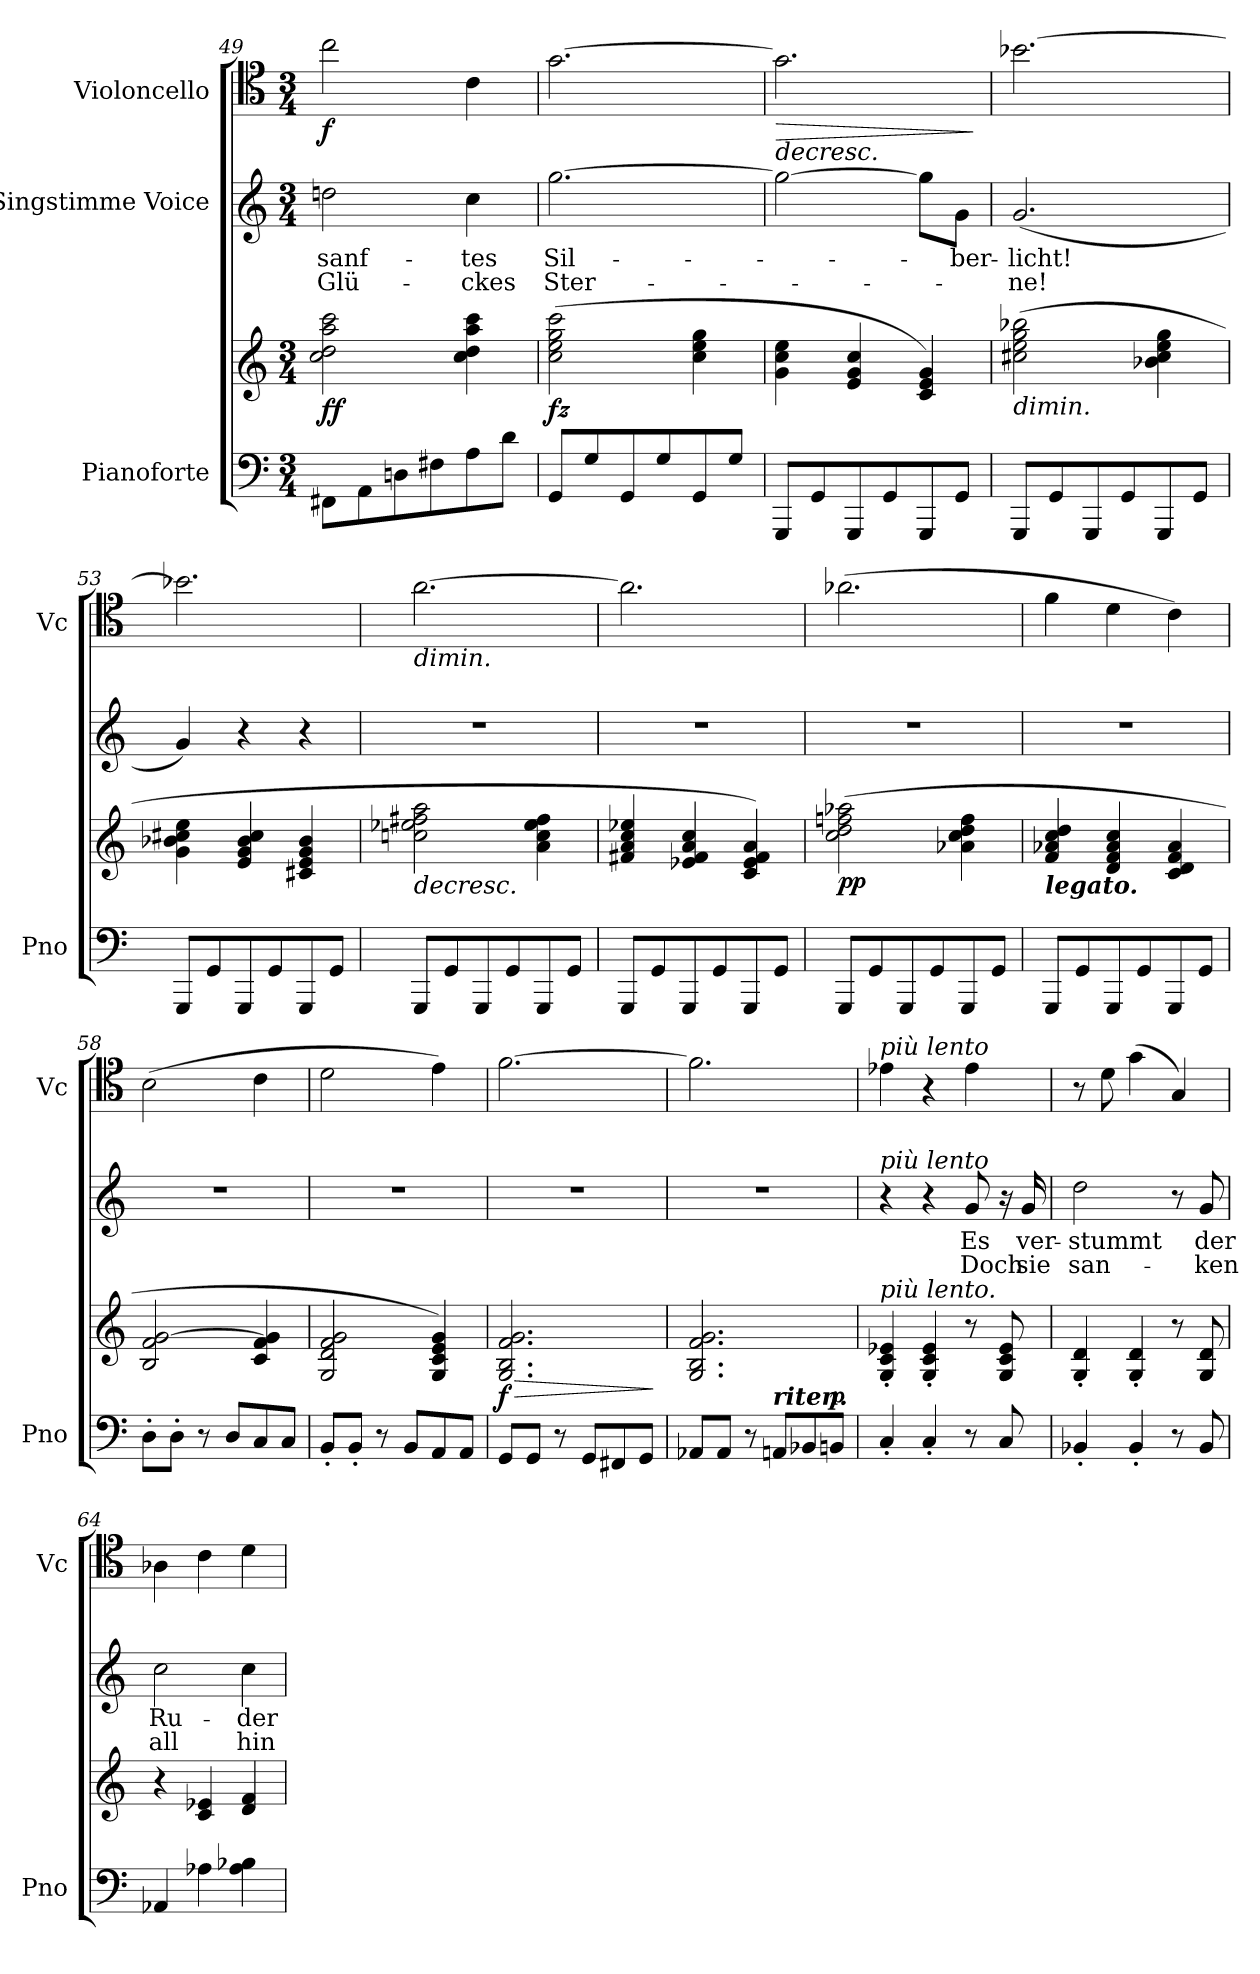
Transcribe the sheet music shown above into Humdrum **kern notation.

**kern	**kern	**dynam	**kern	**text	**text	**kern	**dynam
*part3	*part3	*part3	*part2	*part2	*part2	*part1	*part1
*staff4	*staff3	*staff3/4	*staff2	*staff2	*staff2	*staff1	*staff1
*I"Pianoforte	*	*	*I"Singstimme Voice	*	*	*I"Violoncello	*
*I'Pno	*	*	*	*	*	*I'Vc	*
*clefF4	*clefG2	*	*clefG2	*	*	*clefC4	*
*k[]	*k[]	*	*k[]	*	*	*k[]	*
*M3/4	*M3/4	*	*M3/4	*	*	*M3/4	*
=49	=49	=49	=49	=49	=49	=49	=49
!	!	!LO:DY:b	!	!	!	!	!LO:DY:b
8FF#X\L	2cc\ 2dd\ 2aa\ 2ccc\	ff	2ddn\	sanf-	Glü-	2cc\	f
8AA\	.	.	.	.	.	.	.
8Dn\	.	.	.	.	.	.	.
8F#X\	.	.	.	.	.	.	.
8A\	4cc\ 4dd\ 4aa\ 4ccc\	.	4cc\	-tes	-ckes	4c\	.
8d\J	.	.	.	.	.	.	.
=50	=50	=50	=50	=50	=50	=50	=50
!	!	!LO:DY:b	!	!	!	!	!
8GG/L	(2cc\ 2ee\ 2gg\ 2ccc\	fz	[2.gg\	Sil-	Ster-	[2.g\	.
8G/	.	.	.	.	.	.	.
8GG/	.	.	.	.	.	.	.
8G/	.	.	.	.	.	.	.
8GG/	4cc\ 4ee\ 4gg\	.	.	.	.	.	.
8G/J	.	.	.	.	.	.	.
=51	=51	=51	=51	=51	=51	=51	=51
!	!	!	!	!	!	!LO:TX:b:i:t=decresc.	!
!	!	!	!	!	!	!	!LO:HP:b
8GGG/L	4g\ 4cc\ 4ee\	.	2gg\_	.	.	2.g\]	>
8GG/	.	.	.	.	.	.	.
8GGG/	4e/ 4g/ 4cc/	.	.	.	.	.	.
8GG/	.	.	.	.	.	.	.
8GGG/	4c/ 4e/ 4g/)	.	8gg\L]	.	.	.	.
8GG/J	.	.	8g\J	-ber-	.	.	.
.	.	.	.	.	.	.	]
=52	=52	=52	=52	=52	=52	=52	=52
!	!LO:TX:b:i:t=dimin.	!	!	!	!	!	!
8GGG/L	(2cc#X\ 2ee\ 2gg\ 2bb-X\	.	(2.g/	-licht!	-ne!	[2.b-X\	.
8GG/	.	.	.	.	.	.	.
8GGG/	.	.	.	.	.	.	.
8GG/	.	.	.	.	.	.	.
8GGG/	4b-X\ 4cc#\ 4ee\ 4gg\	.	.	.	.	.	.
8GG/J	.	.	.	.	.	.	.
=53	=53	=53	=53	=53	=53	=53	=53
8GGG/L	4g\ 4b-X\ 4cc#X\ 4ee\	.	4g/)	.	.	2.b-X\]	.
8GG/	.	.	.	.	.	.	.
8GGG/	4e/ 4g/ 4b-/ 4cc#/	.	4r	.	.	.	.
8GG/	.	.	.	.	.	.	.
8GGG/	4c#X/ 4e/ 4g/ 4b-/	.	4r	.	.	.	.
8GG/J	.	.	.	.	.	.	.
=54	=54	=54	=54	=54	=54	=54	=54
!	!	!	!	!	!	!LO:TX:b:i:t=dimin.	!
!	!LO:TX:b:i:t=decresc.	!	!	!	!	!	!
8GGG/L	2ccn\ 2ee-X\ 2ff#X\ 2aa\	.	2.r	.	.	[2.a\	.
8GG/	.	.	.	.	.	.	.
8GGG/	.	.	.	.	.	.	.
8GG/	.	.	.	.	.	.	.
8GGG/	4a\ 4cc\ 4ee-\ 4ff#\	.	.	.	.	.	.
8GG/J	.	.	.	.	.	.	.
=55	=55	=55	=55	=55	=55	=55	=55
8GGG/L	4f#X/ 4a/ 4cc/ 4ee-X/	.	2.r	.	.	2.a\]	.
8GG/	.	.	.	.	.	.	.
8GGG/	4e-X/ 4f#/ 4a/ 4cc/	.	.	.	.	.	.
8GG/	.	.	.	.	.	.	.
8GGG/	4c/ 4e-/ 4f#/ 4a/)	.	.	.	.	.	.
8GG/J	.	.	.	.	.	.	.
=56	=56	=56	=56	=56	=56	=56	=56
!	!	!LO:DY:b	!	!	!	!	!
8GGG/L	(2cc\ 2dd\ 2ffn\ 2aa-X\	pp	2.r	.	.	(2.a-X\	.
8GG/	.	.	.	.	.	.	.
8GGG/	.	.	.	.	.	.	.
8GG/	.	.	.	.	.	.	.
8GGG/	4a-X\ 4cc\ 4dd\ 4ff\	.	.	.	.	.	.
8GG/J	.	.	.	.	.	.	.
=57	=57	=57	=57	=57	=57	=57	=57
!	!LO:TX:b:Bi:t=legato.	!	!	!	!	!	!
8GGG/L	4f/ 4a-X/ 4cc/ 4dd/	.	2.r	.	.	4f\	.
8GG/	.	.	.	.	.	.	.
8GGG/	4d/ 4f/ 4a-/ 4cc/	.	.	.	.	4d\	.
8GG/	.	.	.	.	.	.	.
8GGG/	4c/ 4d/ 4f/ 4a-/	.	.	.	.	4c\)	.
8GG/J	.	.	.	.	.	.	.
=58	=58	=58	=58	=58	=58	=58	=58
8D'\L	2B/ 2f/ [2g/	.	2.r	.	.	(2B\	.
8D'\J	.	.	.	.	.	.	.
8r	.	.	.	.	.	.	.
8D/L	.	.	.	.	.	.	.
8C/	4c/ 4f/ 4g/]	.	.	.	.	4c\	.
8C/J	.	.	.	.	.	.	.
=59	=59	=59	=59	=59	=59	=59	=59
8BB'/L	2G/ 2d/ 2f/ 2g/	.	2.r	.	.	2d\	.
8BB'/J	.	.	.	.	.	.	.
8r	.	.	.	.	.	.	.
8BB/L	.	.	.	.	.	.	.
8AA/	4G/ 4c/ 4e/ 4g/)	.	.	.	.	4e\)	.
8AA/J	.	.	.	.	.	.	.
=60	=60	=60	=60	=60	=60	=60	=60
!	!	!LO:HP:b	!	!	!	!	!
!	!	!LO:DY:n=1:b	!	!	!	!	!
8GG/L	2.G/ 2.B/ 2.f/ 2.g/	> f	2.r	.	.	[2.f\	.
8GG/J	.	.	.	.	.	.	.
8r	.	.	.	.	.	.	.
8GG/L	.	.	.	.	.	.	.
8FF#X/	.	.	.	.	.	.	.
8GG/J	.	.	.	.	.	.	.
.	.	]	.	.	.	.	.
=61	=61	=61	=61	=61	=61	=61	=61
8AA-X/L	2.G/ 2.B/ 2.f/ 2.g/	.	2.r	.	.	2.f\]	.
8AA-/J	.	.	.	.	.	.	.
8r	.	.	.	.	.	.	.
!LO:TX:a:Bi:t=riten.	!	!	!	!	!	!	!
8AAn/L	.	.	.	.	.	.	.
8BB-X/	.	.	.	.	.	.	.
!	!	!LO:DY:a=2	!	!	!	!	!
8BBn/J	.	p	.	.	.	.	.
=62	=62	=62	=62	=62	=62	=62	=62
!	!	!	!	!	!	!LO:TX:i:t=più lento	!
!	!	!	!LO:TX:i:t=più lento	!	!	!	!
!	!LO:TX:i:t=più lento.	!	!	!	!	!	!
4C'/	4G/' 4c/' 4e-X/'	.	4r	.	.	4e-X\	.
4C'/	4G/' 4c/' 4e-/'	.	4r	.	.	4r	.
8r	8r	.	8g/	Es	Doch	4e-\	.
8C/	8G/ 8c/ 8e-/	.	16r	.	.	.	.
.	.	.	16g/	ver-	sie	.	.
=63	=63	=63	=63	=63	=63	=63	=63
4BB-X'/	4G/' 4d/'	.	2dd\	-stummt	san-	8r	.
.	.	.	.	.	.	8d\	.
4BB-'/	4G/' 4d/'	.	.	.	.	(4g\	.
8r	8r	.	8r	.	.	4G/)	.
8BB-/	8G/ 8d/	.	8g/	der	-ken	.	.
=64	=64	=64	=64	=64	=64	=64	=64
4AA-X/	4r	.	2cc\	Ru-	all	4A-X\	.
4A-X\	4c/ 4e-X/	.	.	.	.	4c\	.
4A-\ 4B-X\	4d/ 4f/	.	4cc\	-der-	hin-	4d\	.
=	=	=	=	=	=	=	=
*-	*-	*-	*-	*-	*-	*-	*-
